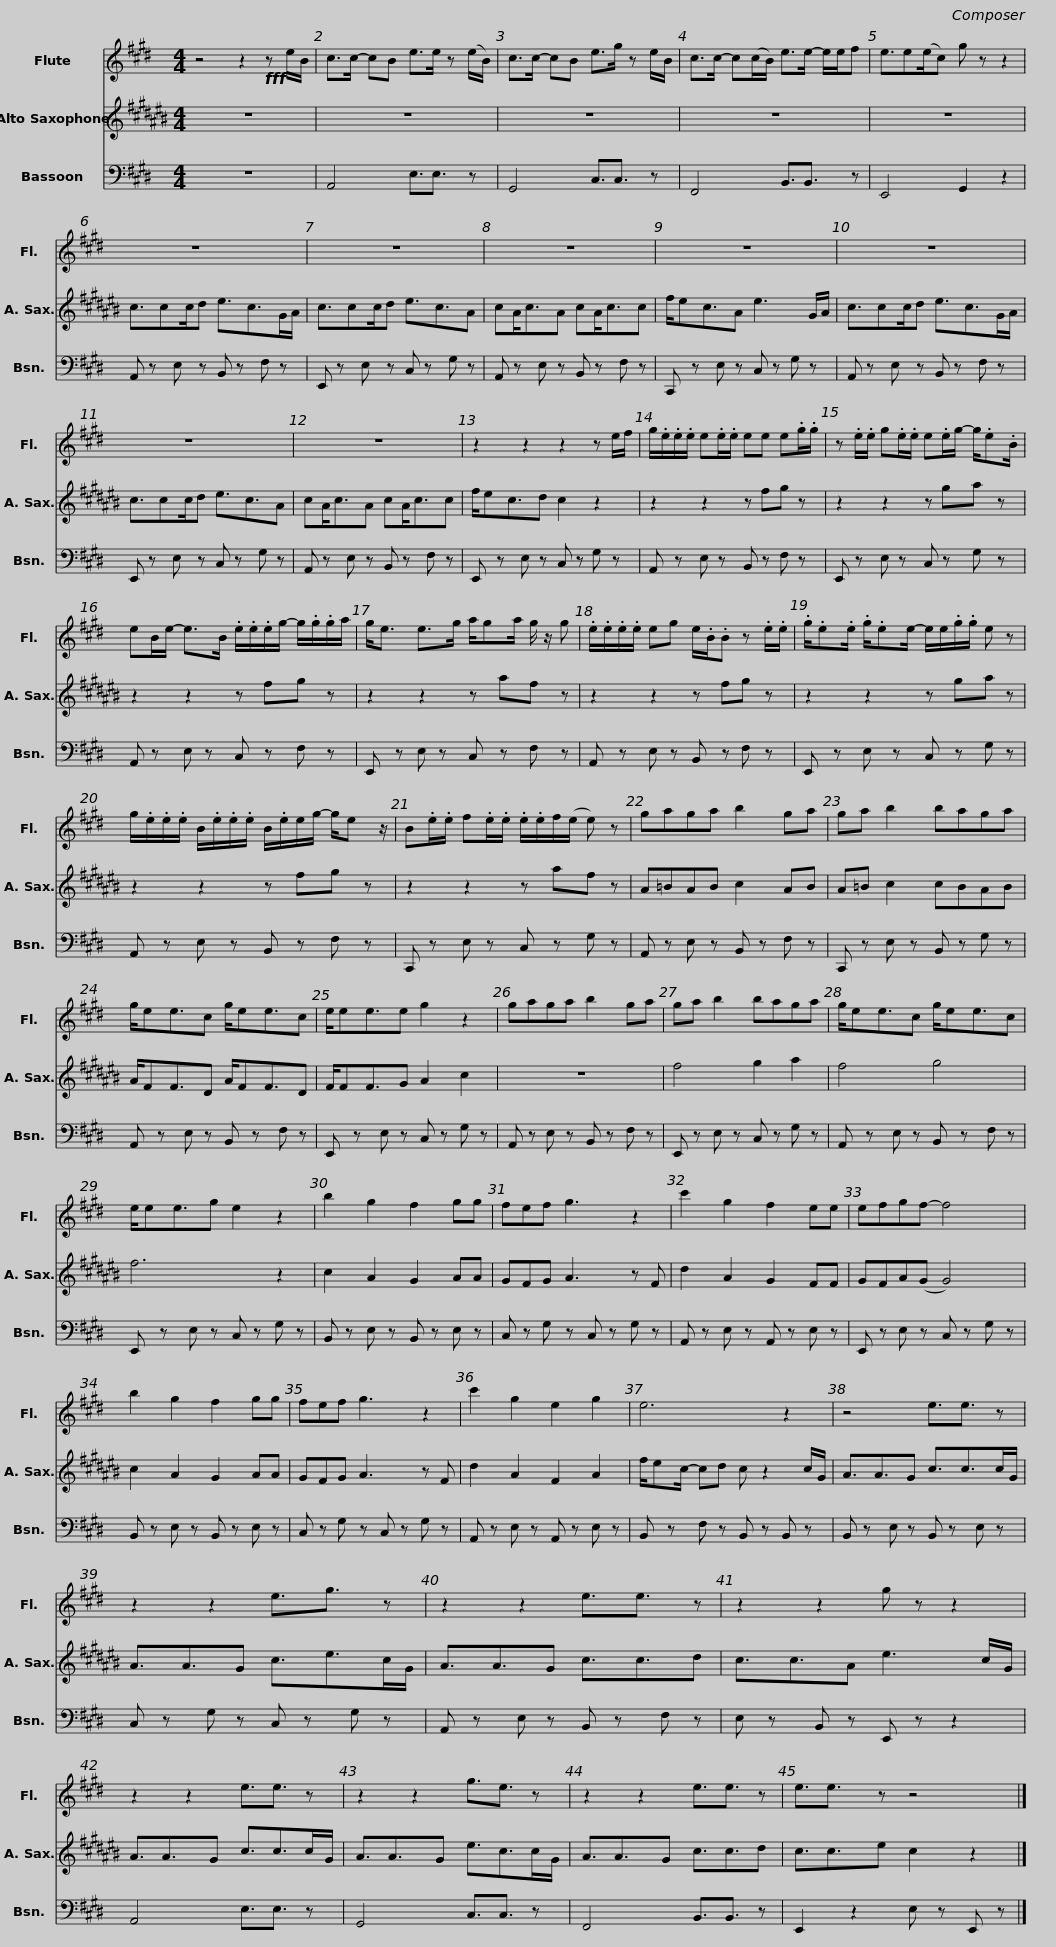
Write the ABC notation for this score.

X:1
%%score 1 2 3
L:1/8
M:4/4
I:linebreak $
K:E
V:1 treble
V:2 treble transpose=-9
V:3 bass
V:1
 z4 z2!fff! z e/B/ | c>c- cB e>e z (e/B/) | c>c- cB e>g z e/B/ |$ c>c- c(c/B/) e>e- e/e/f | e3/2e(e/c) g z z2 | %5
 z8 |$ z8 | z8 | z8 |$ z8 | %10
 z8 | z8 |$ z2 z2 z2 z e/f/ | g/.e/.e/.e/ e.e/.e/ ee e.g/.g/ | z .e/.e/ g.e/.e/ e.e/g/- g/.e.B/ |$ %15
 eB/e/- e>B .e/.e/.e/g/- g/.g/.g/a/ | g<e e>g a/ga/ g/ z/ g | .e/.e/.e/.e/ eg e/.B/.B z .e/.e/ |$ .g/.e.e/ .g/.ee/- e/e/.g/.g/ e z | g/.e/.e/.e/ B/.e/.e/.e/ B/.e/e/g/- g/e z/ |$ %20
 B.e/.e/ f.e/.e/ .e/.e/f/(e/ e) z | gaga b2 ga | ga b2 baga |$ g/ee3/2c g/ee3/2c | e/ee3/2e g2 z2 | %25
 gaga b2 ga |$ ga b2 baga | g/ee3/2c g/ee3/2c | e/ee3/2g e2 z2 |$ b2 g2 f2 gg | %30
 fef g3 z2 | c'2 g2 f2 ee | efgf- f4 |$ b2 g2 f2 gg | fef g3 z2 | %35
 c'2 g2 e2 g2 | e6 z2 |$ z4 e3/2e3/2 z | z2 z2 e3/2g3/2 z | z2 z2 e3/2e3/2 z |$ %40
 z2 z2 g z z2 | z2 z2 e3/2e3/2 z | z2 z2 g3/2e3/2 z | z2 z2 e3/2e3/2 z |$ e3/2e3/2 z z4 |] %45
V:2
[K:C#] z8 | z8 | z8 |$ z8 | z8 | %5
 c3/2cc/d e3/2c>GA/ |$ c3/2cc/d e3/2c3/2A | cA<cA cA<cc | f/ec3/2A e3 G/A/ |$ c3/2cc/d e3/2c>GA/ | %10
 c3/2cc/d e3/2c3/2A | cA<cA cA<cc |$ f/ec3/2d c2 z2 | z2 z2 z fg z | z2 z2 z ga z |$ %15
 z2 z2 z fg z | z2 z2 z af z | z2 z2 z fg z |$ z2 z2 z ga z | z2 z2 z fg z |$ %20
 z2 z2 z af z | A=BAB c2 AB | A=B c2 cBAB |$ A/FF3/2D A/FF3/2D | F/FF3/2G A2 c2 | %25
 z8 |$ f4 g2 a2 | f4 g4 | f6 z2 |$ c2 A2 G2 AA | %30
 GFG A3 z F | d2 A2 G2 FF | GFA(G G4) |$ c2 A2 G2 AA | GFG A3 z F | %35
 d2 A2 F2 A2 | f/ec/- cd c z2 c/G/ |$ A3/2A3/2G c3/2c>cG/ | A3/2A3/2G c3/2e>cG/ | A3/2A3/2G c3/2c3/2d |$ %40
 c3/2c3/2A e3 c/G/ | A3/2A3/2G c3/2c>cG/ | A3/2A3/2G e3/2c>cG/ | A3/2A3/2G c3/2c3/2d |$ c3/2c3/2e c2 z2 |] %45
V:3
 z8 | A,,4 E,3/2E,3/2 z | G,,4 C,3/2C,3/2 z |$ F,,4 B,,3/2B,,3/2 z | E,,4 G,,2 z2 | %5
 A,, z E, z B,, z F, z |$ E,, z E, z C, z G, z | A,, z E, z B,, z F, z | C,, z E, z C, z G, z |$ A,, z E, z B,, z F, z | %10
 E,, z E, z C, z G, z | A,, z E, z B,, z F, z |$ E,, z E, z C, z G, z | A,, z E, z B,, z F, z | E,, z E, z C, z G, z |$ %15
 A,, z E, z C, z F, z | E,, z E, z C, z F, z | A,, z E, z B,, z F, z |$ E,, z E, z C, z G, z | A,, z E, z B,, z F, z |$ %20
 C,, z E, z C, z G, z | A,, z E, z B,, z F, z | C,, z E, z B,, z G, z |$ A,, z E, z B,, z F, z | E,, z E, z C, z G, z | %25
 A,, z E, z B,, z F, z |$ E,, z E, z C, z G, z | A,, z E, z B,, z F, z | E,, z E, z C, z G, z |$ B,, z E, z B,, z E, z | %30
 C, z G, z C, z G, z | A,, z E, z A,, z E, z | E,, z E, z C, z G, z |$ B,, z E, z B,, z E, z | C, z G, z C, z G, z | %35
 A,, z E, z A,, z E, z | B,, z F, z B,, z B,, z |$ B,, z E, z B,, z E, z | C, z G, z C, z G, z | A,, z E, z B,, z F, z |$ %40
 E, z B,, z E,, z z2 | A,,4 E,3/2E,3/2 z | G,,4 C,3/2C,3/2 z | F,,4 B,,3/2B,,3/2 z |$ E,,2 z2 E, z E,, z |] %45
